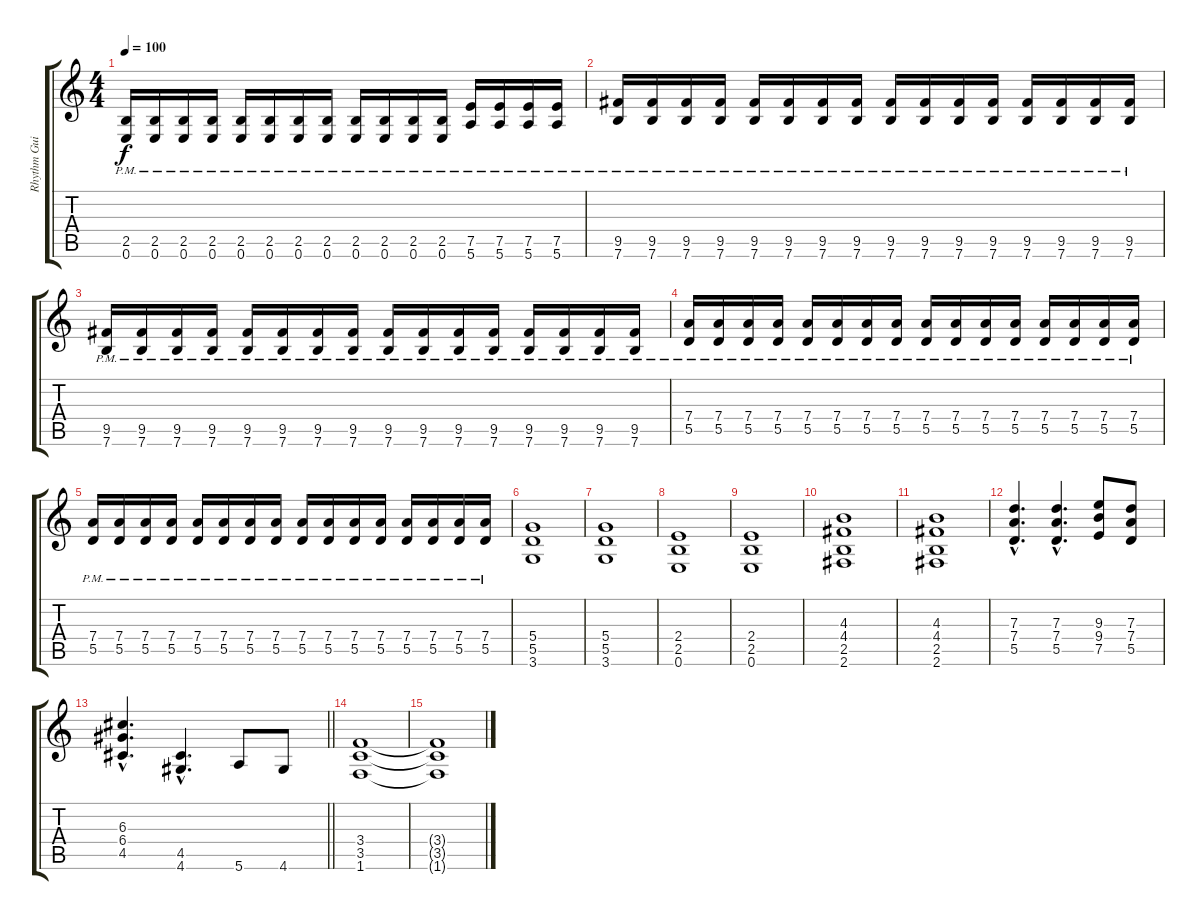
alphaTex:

\track ("Rhythm Guitar (right)" "Rhythm Gui") {instrument distortionguitar}
\staff {score tabs}
\tuning (E4 B3 G3 D3 A2 E2) {hide}
\ts (4 4)
\tempo 100
\clef g2
\ks c
(2.5{pm} 0.6{pm}).16{dy f} (2.5{pm} 0.6{pm}).16 (2.5{pm} 0.6{pm}).16 (2.5{pm} 0.6{pm}).16 (2.5{pm} 0.6{pm}).16 (2.5{pm} 0.6{pm}).16 (2.5{pm} 0.6{pm}).16 (2.5{pm} 0.6{pm}).16 (2.5{pm} 0.6{pm}).16 (2.5{pm} 0.6{pm}).16 (2.5{pm} 0.6{pm}).16 (2.5{pm} 0.6{pm}).16 (7.5{pm} 5.6{pm}).16 (7.5{pm} 5.6{pm}).16 (7.5{pm} 5.6{pm}).16 (7.5{pm} 5.6{pm}).16 |
(9.5{pm} 7.6{pm}).16 (9.5{pm} 7.6{pm}).16 (9.5{pm} 7.6{pm}).16 (9.5{pm} 7.6{pm}).16 (9.5{pm} 7.6{pm}).16 (9.5{pm} 7.6{pm}).16 (9.5{pm} 7.6{pm}).16 (9.5{pm} 7.6{pm}).16 (9.5{pm} 7.6{pm}).16 (9.5{pm} 7.6{pm}).16 (9.5{pm} 7.6{pm}).16 (9.5{pm} 7.6{pm}).16 (9.5{pm} 7.6{pm}).16 (9.5{pm} 7.6{pm}).16 (9.5{pm} 7.6{pm}).16 (9.5{pm} 7.6{pm}).16 |
(9.5{pm} 7.6{pm}).16 (9.5{pm} 7.6{pm}).16 (9.5{pm} 7.6{pm}).16 (9.5{pm} 7.6{pm}).16 (9.5{pm} 7.6{pm}).16 (9.5{pm} 7.6{pm}).16 (9.5{pm} 7.6{pm}).16 (9.5{pm} 7.6{pm}).16 (9.5{pm} 7.6{pm}).16 (9.5{pm} 7.6{pm}).16 (9.5{pm} 7.6{pm}).16 (9.5{pm} 7.6{pm}).16 (9.5{pm} 7.6{pm}).16 (9.5{pm} 7.6{pm}).16 (9.5{pm} 7.6{pm}).16 (9.5{pm} 7.6{pm}).16 |
(7.4{pm} 5.5{pm}).16 (7.4{pm} 5.5{pm}).16 (7.4{pm} 5.5{pm}).16 (7.4{pm} 5.5{pm}).16 (7.4{pm} 5.5{pm}).16 (7.4{pm} 5.5{pm}).16 (7.4{pm} 5.5{pm}).16 (7.4{pm} 5.5{pm}).16 (7.4{pm} 5.5{pm}).16 (7.4{pm} 5.5{pm}).16 (7.4{pm} 5.5{pm}).16 (7.4{pm} 5.5{pm}).16 (7.4{pm} 5.5{pm}).16 (7.4{pm} 5.5{pm}).16 (7.4{pm} 5.5{pm}).16 (7.4{pm} 5.5{pm}).16 |
(7.4{pm} 5.5{pm}).16 (7.4{pm} 5.5{pm}).16 (7.4{pm} 5.5{pm}).16 (7.4{pm} 5.5{pm}).16 (7.4{pm} 5.5{pm}).16 (7.4{pm} 5.5{pm}).16 (7.4{pm} 5.5{pm}).16 (7.4{pm} 5.5{pm}).16 (7.4{pm} 5.5{pm}).16 (7.4{pm} 5.5{pm}).16 (7.4{pm} 5.5{pm}).16 (7.4{pm} 5.5{pm}).16 (7.4{pm} 5.5{pm}).16 (7.4{pm} 5.5{pm}).16 (7.4{pm} 5.5{pm}).16 (7.4{pm} 5.5{pm}).16 |
(5.4 5.5 3.6).1 |
(5.4 5.5 3.6).1 |
(2.4 2.5 0.6).1 |
(2.4 2.5 0.6).1 |
(4.3 4.4 2.5 2.6).1 |
(4.3 4.4 2.5 2.6).1 |
(7.3{hac} 7.4{hac} 5.5{hac}).4{d} (7.3{hac} 7.4{hac} 5.5{hac}).4{d} (9.3 9.4 7.5).8 (7.3 7.4 5.5).8 |
\barLineRight lightlight
(6.3{hac} 6.4{hac} 4.5{hac}).4{d} (4.5{hac} 4.6{hac}).4{d} 5.6.8 4.6.8 |
(3.4 3.5 1.6).1 |
(3.4{t} 3.5{t} 1.6{t}).1
